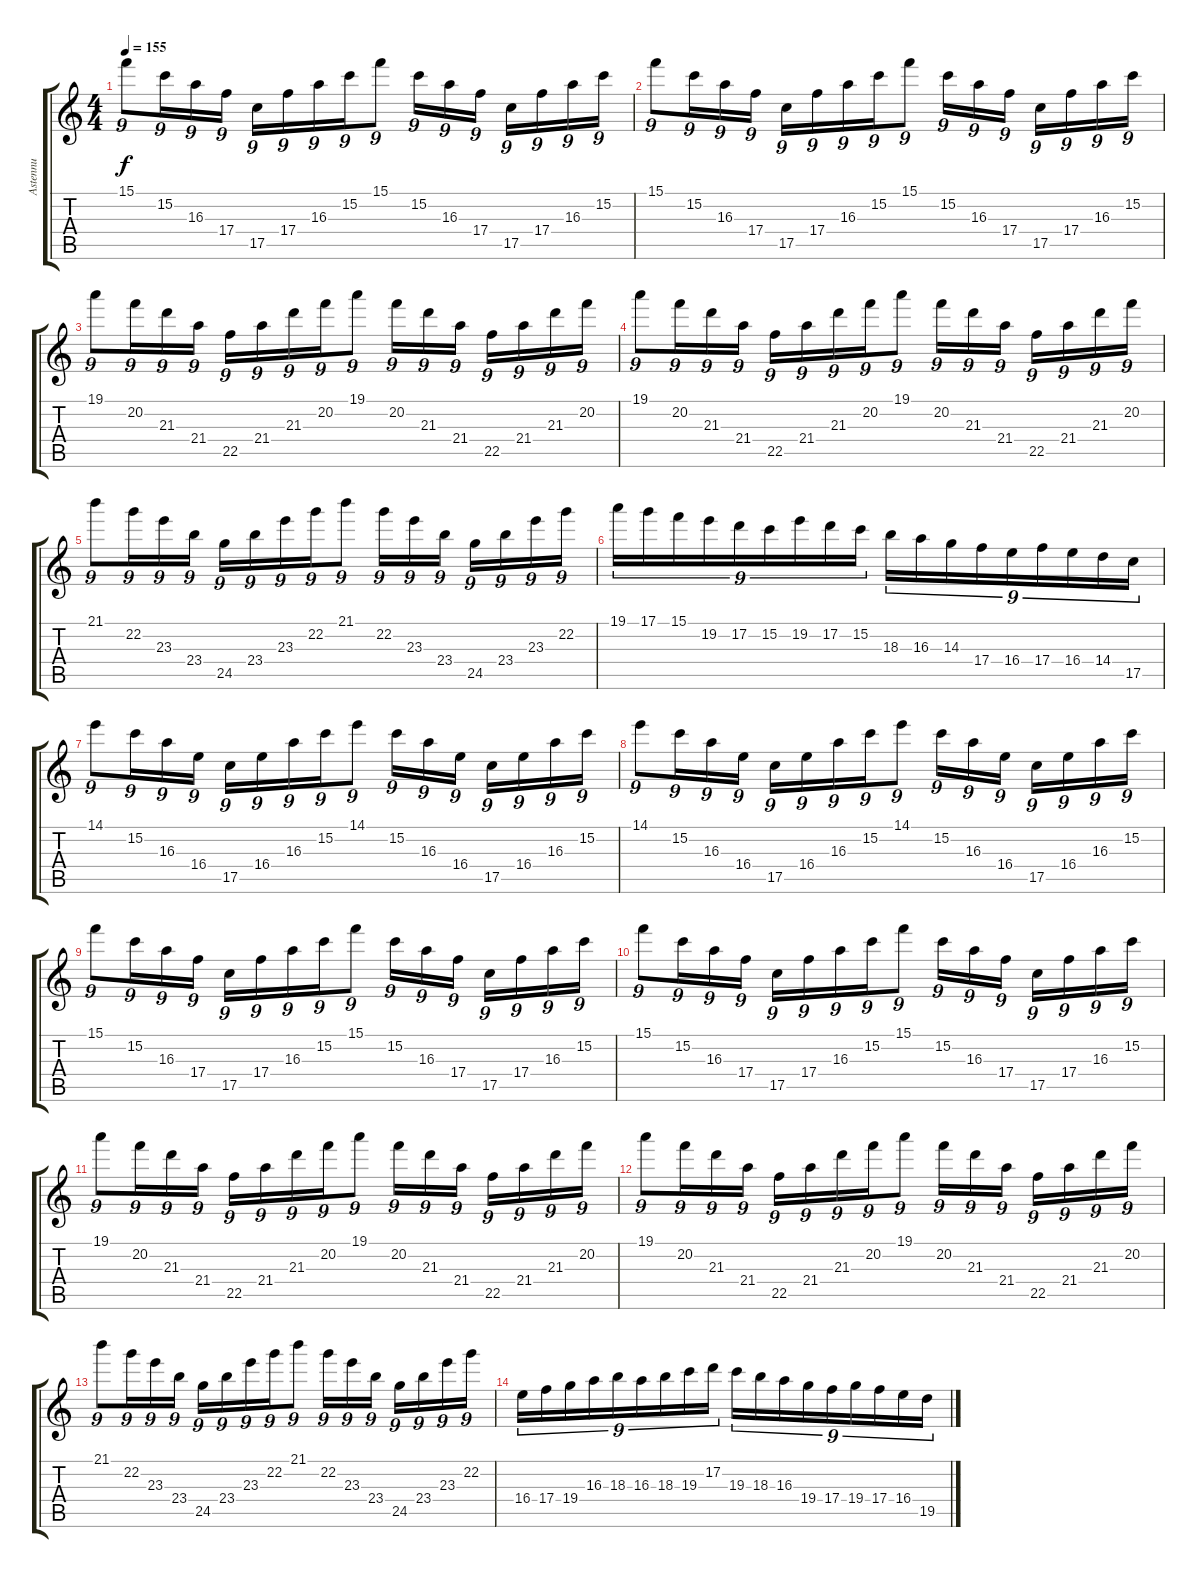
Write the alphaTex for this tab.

\track ("Astennu" "Astennu") {instrument distortionguitar}
\staff {score tabs}
\tuning (D4 A3 F3 C3 G2 D2) {hide}
\ts (4 4)
\tempo 155
\clef g2
\ks c
15.1.8{tu (9 8) dy f} 15.2.16{tu (9 8)} 16.3.16{tu (9 8)} 17.4.16{tu (9 8)} 17.5.16{tu (9 8)} 17.4.16{tu (9 8)} 16.3.16{tu (9 8)} 15.2.16{tu (9 8)} 15.1.8{tu (9 8)} 15.2.16{tu (9 8)} 16.3.16{tu (9 8)} 17.4.16{tu (9 8)} 17.5.16{tu (9 8)} 17.4.16{tu (9 8)} 16.3.16{tu (9 8)} 15.2.16{tu (9 8)} |
15.1.8{tu (9 8)} 15.2.16{tu (9 8)} 16.3.16{tu (9 8)} 17.4.16{tu (9 8)} 17.5.16{tu (9 8)} 17.4.16{tu (9 8)} 16.3.16{tu (9 8)} 15.2.16{tu (9 8)} 15.1.8{tu (9 8)} 15.2.16{tu (9 8)} 16.3.16{tu (9 8)} 17.4.16{tu (9 8)} 17.5.16{tu (9 8)} 17.4.16{tu (9 8)} 16.3.16{tu (9 8)} 15.2.16{tu (9 8)} |
19.1.8{tu (9 8)} 20.2.16{tu (9 8)} 21.3.16{tu (9 8)} 21.4.16{tu (9 8)} 22.5.16{tu (9 8)} 21.4.16{tu (9 8)} 21.3.16{tu (9 8)} 20.2.16{tu (9 8)} 19.1.8{tu (9 8)} 20.2.16{tu (9 8)} 21.3.16{tu (9 8)} 21.4.16{tu (9 8)} 22.5.16{tu (9 8)} 21.4.16{tu (9 8)} 21.3.16{tu (9 8)} 20.2.16{tu (9 8)} |
19.1.8{tu (9 8)} 20.2.16{tu (9 8)} 21.3.16{tu (9 8)} 21.4.16{tu (9 8)} 22.5.16{tu (9 8)} 21.4.16{tu (9 8)} 21.3.16{tu (9 8)} 20.2.16{tu (9 8)} 19.1.8{tu (9 8)} 20.2.16{tu (9 8)} 21.3.16{tu (9 8)} 21.4.16{tu (9 8)} 22.5.16{tu (9 8)} 21.4.16{tu (9 8)} 21.3.16{tu (9 8)} 20.2.16{tu (9 8)} |
21.1.8{tu (9 8)} 22.2.16{tu (9 8)} 23.3.16{tu (9 8)} 23.4.16{tu (9 8)} 24.5.16{tu (9 8)} 23.4.16{tu (9 8)} 23.3.16{tu (9 8)} 22.2.16{tu (9 8)} 21.1.8{tu (9 8)} 22.2.16{tu (9 8)} 23.3.16{tu (9 8)} 23.4.16{tu (9 8)} 24.5.16{tu (9 8)} 23.4.16{tu (9 8)} 23.3.16{tu (9 8)} 22.2.16{tu (9 8)} |
19.1.16{tu (9 8)} 17.1.16{tu (9 8)} 15.1.16{tu (9 8)} 19.2.16{tu (9 8)} 17.2.16{tu (9 8)} 15.2.16{tu (9 8)} 19.2.16{tu (9 8)} 17.2.16{tu (9 8)} 15.2.16{tu (9 8)} 18.3.16{tu (9 8)} 16.3.16{tu (9 8)} 14.3.16{tu (9 8)} 17.4.16{tu (9 8)} 16.4.16{tu (9 8)} 17.4.16{tu (9 8)} 16.4.16{tu (9 8)} 14.4.16{tu (9 8)} 17.5.16{tu (9 8)} |
14.1.8{tu (9 8)} 15.2.16{tu (9 8)} 16.3.16{tu (9 8)} 16.4.16{tu (9 8)} 17.5.16{tu (9 8)} 16.4.16{tu (9 8)} 16.3.16{tu (9 8)} 15.2.16{tu (9 8)} 14.1.8{tu (9 8)} 15.2.16{tu (9 8)} 16.3.16{tu (9 8)} 16.4.16{tu (9 8)} 17.5.16{tu (9 8)} 16.4.16{tu (9 8)} 16.3.16{tu (9 8)} 15.2.16{tu (9 8)} |
14.1.8{tu (9 8)} 15.2.16{tu (9 8)} 16.3.16{tu (9 8)} 16.4.16{tu (9 8)} 17.5.16{tu (9 8)} 16.4.16{tu (9 8)} 16.3.16{tu (9 8)} 15.2.16{tu (9 8)} 14.1.8{tu (9 8)} 15.2.16{tu (9 8)} 16.3.16{tu (9 8)} 16.4.16{tu (9 8)} 17.5.16{tu (9 8)} 16.4.16{tu (9 8)} 16.3.16{tu (9 8)} 15.2.16{tu (9 8)} |
15.1.8{tu (9 8)} 15.2.16{tu (9 8)} 16.3.16{tu (9 8)} 17.4.16{tu (9 8)} 17.5.16{tu (9 8)} 17.4.16{tu (9 8)} 16.3.16{tu (9 8)} 15.2.16{tu (9 8)} 15.1.8{tu (9 8)} 15.2.16{tu (9 8)} 16.3.16{tu (9 8)} 17.4.16{tu (9 8)} 17.5.16{tu (9 8)} 17.4.16{tu (9 8)} 16.3.16{tu (9 8)} 15.2.16{tu (9 8)} |
15.1.8{tu (9 8)} 15.2.16{tu (9 8)} 16.3.16{tu (9 8)} 17.4.16{tu (9 8)} 17.5.16{tu (9 8)} 17.4.16{tu (9 8)} 16.3.16{tu (9 8)} 15.2.16{tu (9 8)} 15.1.8{tu (9 8)} 15.2.16{tu (9 8)} 16.3.16{tu (9 8)} 17.4.16{tu (9 8)} 17.5.16{tu (9 8)} 17.4.16{tu (9 8)} 16.3.16{tu (9 8)} 15.2.16{tu (9 8)} |
19.1.8{tu (9 8)} 20.2.16{tu (9 8)} 21.3.16{tu (9 8)} 21.4.16{tu (9 8)} 22.5.16{tu (9 8)} 21.4.16{tu (9 8)} 21.3.16{tu (9 8)} 20.2.16{tu (9 8)} 19.1.8{tu (9 8)} 20.2.16{tu (9 8)} 21.3.16{tu (9 8)} 21.4.16{tu (9 8)} 22.5.16{tu (9 8)} 21.4.16{tu (9 8)} 21.3.16{tu (9 8)} 20.2.16{tu (9 8)} |
19.1.8{tu (9 8)} 20.2.16{tu (9 8)} 21.3.16{tu (9 8)} 21.4.16{tu (9 8)} 22.5.16{tu (9 8)} 21.4.16{tu (9 8)} 21.3.16{tu (9 8)} 20.2.16{tu (9 8)} 19.1.8{tu (9 8)} 20.2.16{tu (9 8)} 21.3.16{tu (9 8)} 21.4.16{tu (9 8)} 22.5.16{tu (9 8)} 21.4.16{tu (9 8)} 21.3.16{tu (9 8)} 20.2.16{tu (9 8)} |
21.1.8{tu (9 8)} 22.2.16{tu (9 8)} 23.3.16{tu (9 8)} 23.4.16{tu (9 8)} 24.5.16{tu (9 8)} 23.4.16{tu (9 8)} 23.3.16{tu (9 8)} 22.2.16{tu (9 8)} 21.1.8{tu (9 8)} 22.2.16{tu (9 8)} 23.3.16{tu (9 8)} 23.4.16{tu (9 8)} 24.5.16{tu (9 8)} 23.4.16{tu (9 8)} 23.3.16{tu (9 8)} 22.2.16{tu (9 8)} |
16.4.16{tu (9 8)} 17.4.16{tu (9 8)} 19.4.16{tu (9 8)} 16.3.16{tu (9 8)} 18.3.16{tu (9 8)} 16.3.16{tu (9 8)} 18.3.16{tu (9 8)} 19.3.16{tu (9 8)} 17.2.16{tu (9 8)} 19.3.16{tu (9 8)} 18.3.16{tu (9 8)} 16.3.16{tu (9 8)} 19.4.16{tu (9 8)} 17.4.16{tu (9 8)} 19.4.16{tu (9 8)} 17.4.16{tu (9 8)} 16.4.16{tu (9 8)} 19.5.16{tu (9 8)}
